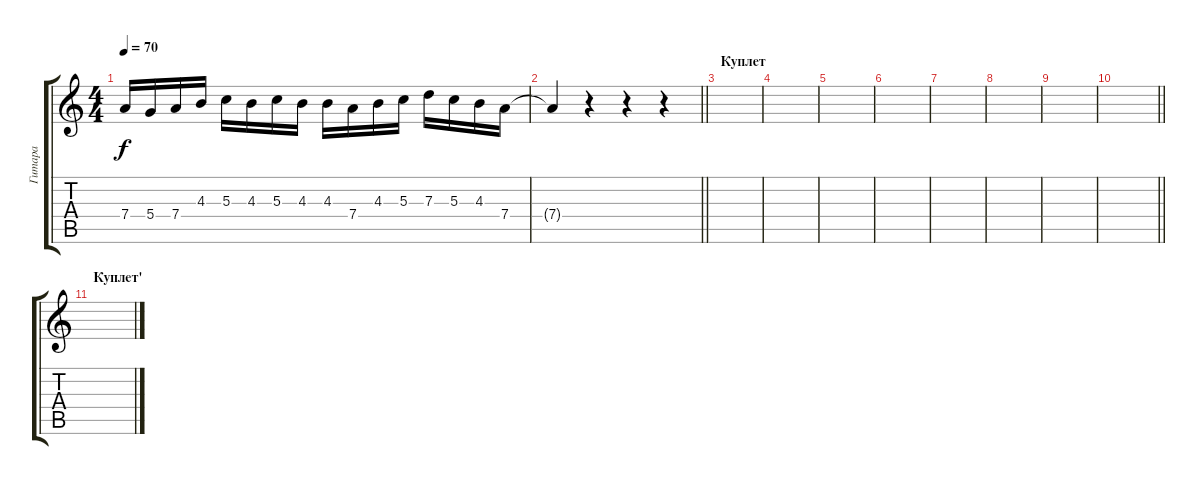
\track ("Гитара" "Гитара") {instrument electricguitarjazz}
\staff {score tabs}
\tuning (E4 B3 G3 D3 A2 E2) {hide}
\ts (4 4)
\tempo 70
\clef g2
\ks c
7.4.16{dy f} 5.4.16 7.4.16 4.3.16 5.3.16 4.3.16 5.3.16 4.3.16 4.3.16 7.4.16 4.3.16 5.3.16 7.3.16 5.3.16 4.3.16 7.4.16 |
\barLineRight lightlight
7.4{t}.4 r.4 r.4 r.4 |
\section ("" "Куплет")
|
|
|
|
|
|
|
\barLineRight lightlight
|
\section ("" "Куплет'")
